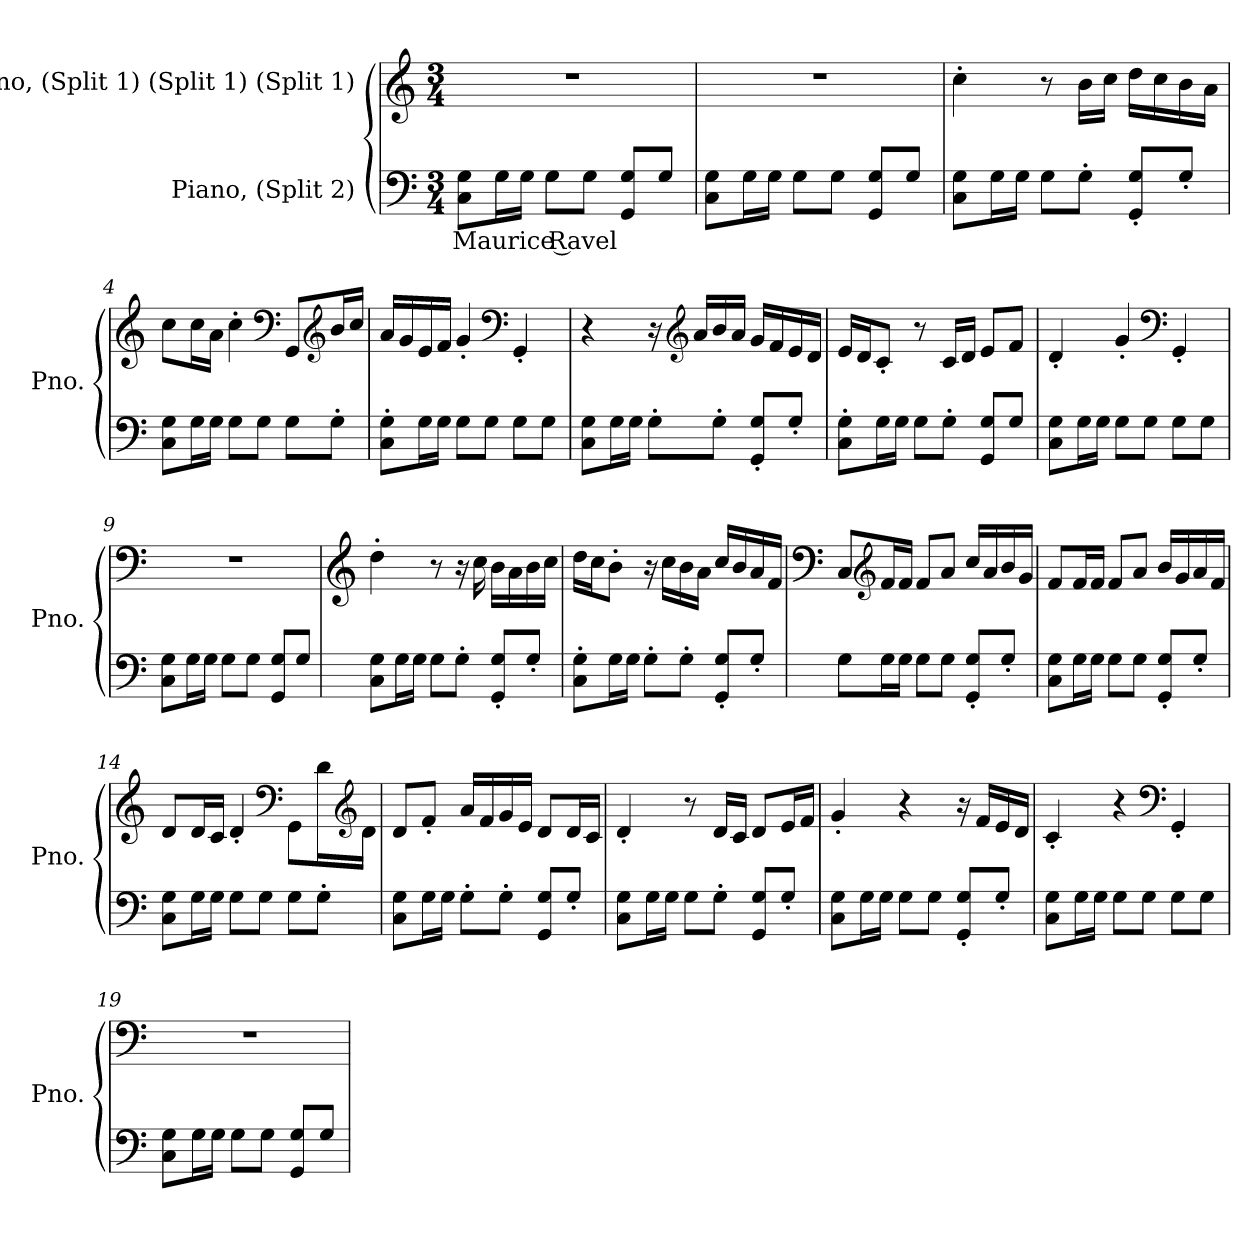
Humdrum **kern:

**kern	**text	**kern
*part2	*part2	*part1
*staff2	*staff2	*staff1
*I"Piano,  (Split 2)	*	*I"Piano,  (Split 1) (Split 1) (Split 1)
*I'Pno.	*	*I'Pno.
*clefF4	*	*clefG2
*k[]	*	*k[]
*M3/4	*	*M3/4
*MM100	*	*MM100
=1	=1	=1
!	!LO:LY:b	!
8C\ 8G\L	Maurice Ravel	2.r
16G\L	.	.
16G\JJ	.	.
8G\L	.	.
8G\J	.	.
8GG/ 8G/L	.	.
8G/J	.	.
=2	=2	=2
8C\ 8G\L	.	2.r
16G\L	.	.
16G\JJ	.	.
8G\L	.	.
8G\J	.	.
8GG/ 8G/L	.	.
8G/J	.	.
!!LO:LB:g=z
=3	=3	=3
8C\ 8G\L	.	4cc'\
16G\L	.	.
16G\JJ	.	.
8G\L	.	8r
8G'\J	.	16b\LL
.	.	16cc\JJ
8GG/' 8G/'L	.	16dd\LL
.	.	16cc\
8G'/J	.	16b\
.	.	16a\JJ
=4	=4	=4
8C\ 8G\L	.	8cc\L
16G\L	.	16cc\L
16G\JJ	.	16a\JJ
8G\L	.	4cc'\
8G\J	.	.
*	*	*clefF4
8G\L	.	8GG/L
*	*	*clefG2
8G'\J	.	16b/L
.	.	16cc/JJ
=5	=5	=5
8C\' 8G\'L	.	16a/LL
.	.	16g/
16G\L	.	16e/
16G\JJ	.	16f/JJ
8G\L	.	4g'/
8G\J	.	.
*	*	*clefF4
8G\L	.	4GG'/
8G\J	.	.
=6	=6	=6
8C\ 8G\L	.	4r
16G\L	.	.
16G\JJ	.	.
8G'\L	.	16r
*	*	*clefG2
.	.	16a/LL
8G'\J	.	16b/
.	.	16a/JJ
8GG/' 8G/'L	.	16g/LL
.	.	16f/
8G'/J	.	16e/
.	.	16d/JJ
!!LO:LB:g=z
=7	=7	=7
8C\' 8G\'L	.	16e/LL
.	.	16d/J
16G\L	.	8c'/J
16G\JJ	.	.
8G\L	.	8r
8G'\J	.	16c/LL
.	.	16d/JJ
8GG/ 8G/L	.	8e/L
8G/J	.	8f/J
=8	=8	=8
8C\ 8G\L	.	4d'/
16G\L	.	.
16G\JJ	.	.
8G\L	.	4g'/
8G\J	.	.
*	*	*clefF4
8G\L	.	4GG'/
8G\J	.	.
=9	=9	=9
8C\ 8G\L	.	2.r
16G\L	.	.
16G\JJ	.	.
8G\L	.	.
8G\J	.	.
8GG/ 8G/L	.	.
8G/J	.	.
=10	=10	=10
*	*	*clefG2
8C\ 8G\L	.	4dd'\
16G\L	.	.
16G\JJ	.	.
8G\L	.	8r
8G'\J	.	16r
.	.	16cc\
8GG/' 8G/'L	.	16b\LL
.	.	16a\
8G'/J	.	16b\
.	.	16cc\JJ
!!LO:LB:g=z
=11	=11	=11
8C\' 8G\'L	.	16dd\LL
.	.	16cc\J
16G\L	.	8b'\J
16G\JJ	.	.
8G'\L	.	16r
.	.	16cc\LL
8G'\J	.	16b\
.	.	16a\JJ
8GG/' 8G/'L	.	16cc/LL
.	.	16b/
8G'/J	.	16a/
.	.	16f/JJ
=12	=12	=12
*	*	*clefF4
8G\L	.	8C/L
*	*	*clefG2
16G\L	.	16f/L
16G\JJ	.	16f/JJ
8G\L	.	8f/L
8G\J	.	8a/J
8GG/' 8G/'L	.	16cc/LL
.	.	16a/
8G'/J	.	16b/
.	.	16g/JJ
=13	=13	=13
8C\ 8G\L	.	8f/L
16G\L	.	16f/L
16G\JJ	.	16f/JJ
8G\L	.	8f/L
8G\J	.	8a/J
8GG/' 8G/'L	.	16b/LL
.	.	16g/
8G'/J	.	16a/
.	.	16f/JJ
=14	=14	=14
8C\ 8G\L	.	8d/L
16G\L	.	16d/L
16G\JJ	.	16c/JJ
8G\L	.	4d'/
8G\J	.	.
*	*	*clefF4
8G\L	.	8GG\L
8G'\J	.	16d\L
*	*	*clefG2
.	.	16d\JJ
!!LO:LB:g=z
=15	=15	=15
8C\ 8G\L	.	8d/L
16G\L	.	8f'/J
16G\JJ	.	.
8G'\L	.	16a/LL
.	.	16f/
8G'\J	.	16g/
.	.	16e/JJ
8GG/ 8G/L	.	8d/L
8G'/J	.	16d/L
.	.	16c/JJ
=16	=16	=16
8C\ 8G\L	.	4d'/
16G\L	.	.
16G\JJ	.	.
8G\L	.	8r
8G'\J	.	16d/LL
.	.	16c/JJ
8GG/ 8G/L	.	8d/L
8G'/J	.	16e/L
.	.	16f/JJ
=17	=17	=17
8C\ 8G\L	.	4g'/
16G\L	.	.
16G\JJ	.	.
8G\L	.	4r
8G\J	.	.
8GG/' 8G/'L	.	16r
.	.	16f/LL
8G'/J	.	16e/
.	.	16d/JJ
=18	=18	=18
8C\ 8G\L	.	4c'/
16G\L	.	.
16G\JJ	.	.
8G\L	.	4r
8G\J	.	.
*	*	*clefF4
8G\L	.	4GG'/
8G\J	.	.
=19	=19	=19
8C\ 8G\L	.	2.r
16G\L	.	.
16G\JJ	.	.
8G\L	.	.
8G\J	.	.
8GG/ 8G/L	.	.
8G/J	.	.
=	=	=
*-	*-	*-
